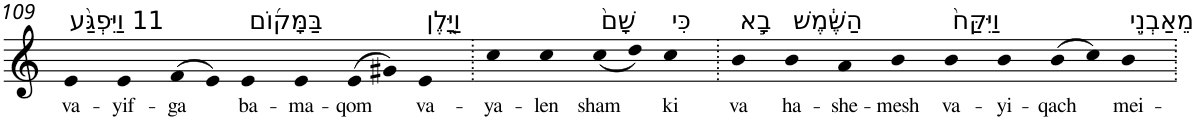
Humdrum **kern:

**kern	**text
*part1	*part1
*staff1	*staff1
*I"Piano	*
*I'Pno	*
!!LO:PB:g=z
*clefG2	*
*k[]	*
=109	=109
!LO:TX:a:t=11 וַיִּפְגַּ֨ע	!
!	!LO:LY:b
4e	va-
!	!LO:LY:b
4e	-yif-
!	!LO:LY:b
(>8f	-ga
8e)	.
!LO:TX:a:t=בַּמָּק֜וֹם	!
!	!LO:LY:b
4e	ba-
!	!LO:LY:b
4e	-ma-
!	!LO:LY:b
(>8e	-qom
8g#X)	.
!LO:TX:a:t=וַיָּ֤לֶן	!
!	!LO:LY:b
4e	va-
=110.	=110.
!	!LO:LY:b
4cc	-ya-
!	!LO:LY:b
4cc	-len
!LO:TX:a:t=שָׁם֙	!
!	!LO:LY:b
(<8cc	sham
8dd)	.
!LO:TX:a:t=כִּי	!
!	!LO:LY:b
4cc	ki
=111.	=111.
!LO:TX:a:t=בָ֣א	!
!	!LO:LY:b
4b	va
!LO:TX:a:t=הַשֶּׁ֔מֶשׁ	!
!	!LO:LY:b
4b	ha-
!	!LO:LY:b
4a	-she-
!	!LO:LY:b
4b	-mesh
!LO:TX:a:t=וַיִּקַּח֙	!
!	!LO:LY:b
4b	va-
!	!LO:LY:b
4b	-yi-
!	!LO:LY:b
(>8b	-qach
8cc)	.
!LO:TX:a:t=מֵאַבְנֵ֣י	!
!	!LO:LY:b
4b	mei-
=.	=.
*-	*-
